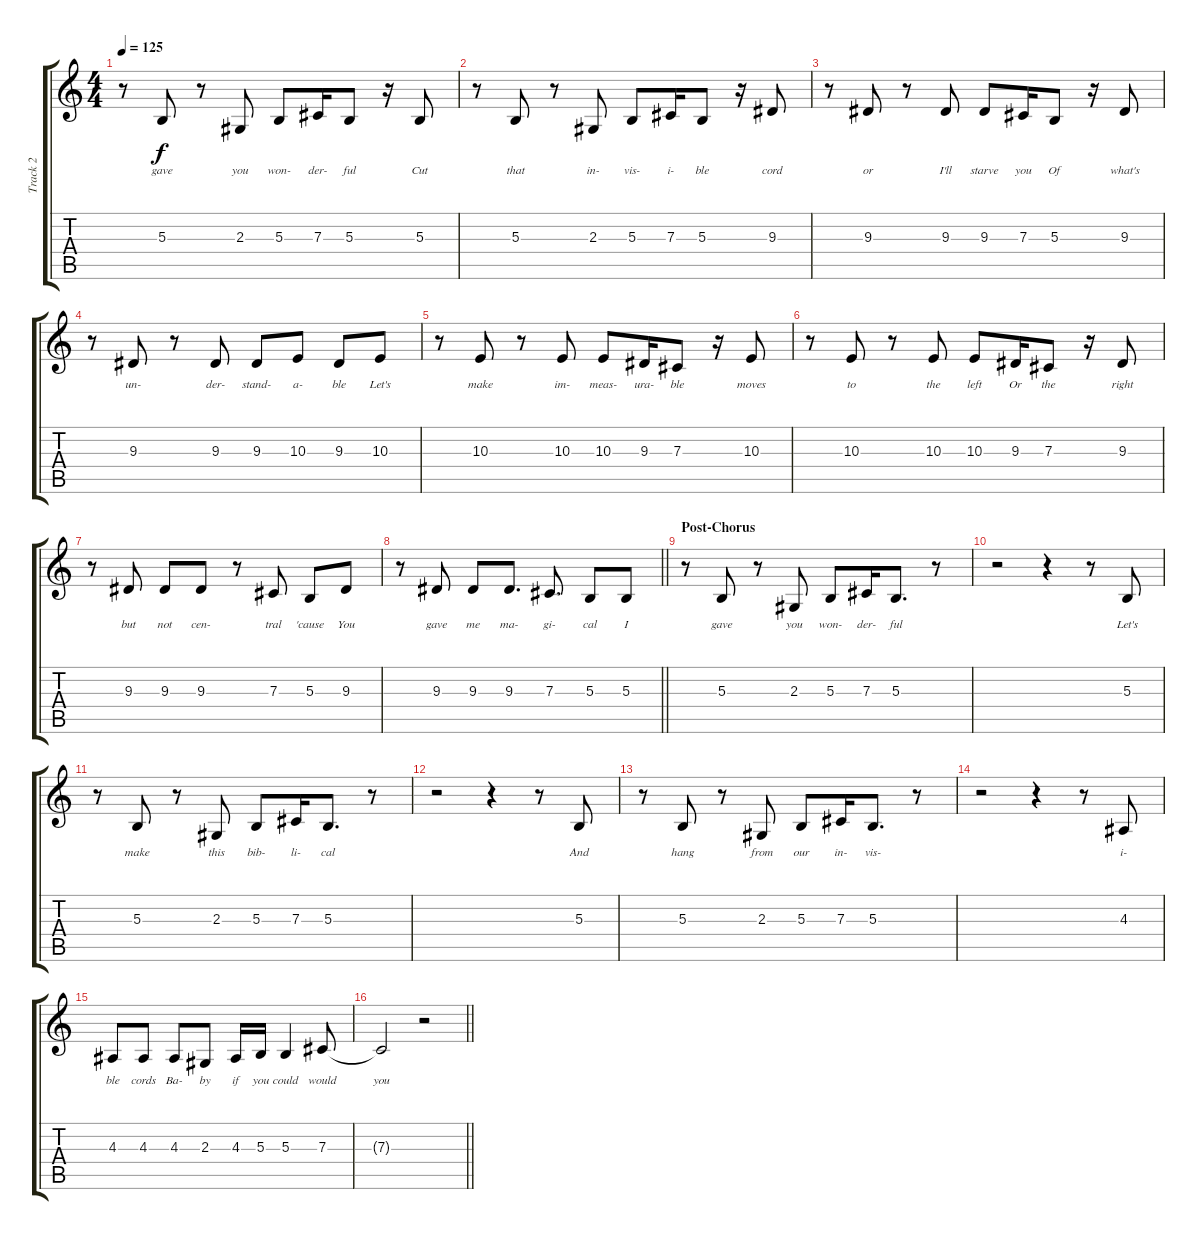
\track ("Track 2" "Track 2") {instrument tenorsax}
\staff {score tabs}
\tuning (Eb4 Bb3 Gb3 Db3 Ab2 Eb2) {hide}
\ts (4 4)
\tempo 125
\clef g2
\ks c
r.8{dy f} 5.3.8{lyrics (0 "gave") lyrics (1 "") lyrics (2 "") lyrics (3 "") lyrics (4 "")} r.8 2.3.8{lyrics (0 "you") lyrics (1 "") lyrics (2 "") lyrics (3 "") lyrics (4 "")} 5.3.8{lyrics (0 "won-") lyrics (1 "") lyrics (2 "") lyrics (3 "") lyrics (4 "")} 7.3.16{lyrics (0 "der-") lyrics (1 "") lyrics (2 "") lyrics (3 "") lyrics (4 "")} 5.3.8{lyrics (0 "ful") lyrics (1 "") lyrics (2 "") lyrics (3 "") lyrics (4 "")} r.16 5.3.8{lyrics (0 "Cut") lyrics (1 "") lyrics (2 "") lyrics (3 "") lyrics (4 "")} |
r.8 5.3.8{lyrics (0 "that") lyrics (1 "") lyrics (2 "") lyrics (3 "") lyrics (4 "")} r.8 2.3.8{lyrics (0 "in-") lyrics (1 "") lyrics (2 "") lyrics (3 "") lyrics (4 "")} 5.3.8{lyrics (0 "vis-") lyrics (1 "") lyrics (2 "") lyrics (3 "") lyrics (4 "")} 7.3.16{lyrics (0 "i-") lyrics (1 "") lyrics (2 "") lyrics (3 "") lyrics (4 "")} 5.3.8{lyrics (0 "ble") lyrics (1 "") lyrics (2 "") lyrics (3 "") lyrics (4 "")} r.16 9.3.8{lyrics (0 "cord") lyrics (1 "") lyrics (2 "") lyrics (3 "") lyrics (4 "")} |
r.8 9.3.8{lyrics (0 "or") lyrics (1 "") lyrics (2 "") lyrics (3 "") lyrics (4 "")} r.8 9.3.8{lyrics (0 "I'll") lyrics (1 "") lyrics (2 "") lyrics (3 "") lyrics (4 "")} 9.3.8{lyrics (0 "starve") lyrics (1 "") lyrics (2 "") lyrics (3 "") lyrics (4 "")} 7.3.16{lyrics (0 "you") lyrics (1 "") lyrics (2 "") lyrics (3 "") lyrics (4 "")} 5.3.8{lyrics (0 "Of") lyrics (1 "") lyrics (2 "") lyrics (3 "") lyrics (4 "")} r.16 9.3.8{lyrics (0 "what's") lyrics (1 "") lyrics (2 "") lyrics (3 "") lyrics (4 "")} |
r.8 9.3.8{lyrics (0 "un-") lyrics (1 "") lyrics (2 "") lyrics (3 "") lyrics (4 "")} r.8 9.3.8{lyrics (0 "der-") lyrics (1 "") lyrics (2 "") lyrics (3 "") lyrics (4 "")} 9.3.8{lyrics (0 "stand-") lyrics (1 "") lyrics (2 "") lyrics (3 "") lyrics (4 "")} 10.3.8{lyrics (0 "a-") lyrics (1 "") lyrics (2 "") lyrics (3 "") lyrics (4 "")} 9.3.8{lyrics (0 "ble") lyrics (1 "") lyrics (2 "") lyrics (3 "") lyrics (4 "")} 10.3.8{lyrics (0 "Let's") lyrics (1 "") lyrics (2 "") lyrics (3 "") lyrics (4 "")} |
r.8 10.3.8{lyrics (0 "make") lyrics (1 "") lyrics (2 "") lyrics (3 "") lyrics (4 "")} r.8 10.3.8{lyrics (0 "im-") lyrics (1 "") lyrics (2 "") lyrics (3 "") lyrics (4 "")} 10.3.8{lyrics (0 "meas-") lyrics (1 "") lyrics (2 "") lyrics (3 "") lyrics (4 "")} 9.3.16{lyrics (0 "ura-") lyrics (1 "") lyrics (2 "") lyrics (3 "") lyrics (4 "")} 7.3.8{lyrics (0 "ble") lyrics (1 "") lyrics (2 "") lyrics (3 "") lyrics (4 "")} r.16 10.3.8{lyrics (0 "moves") lyrics (1 "") lyrics (2 "") lyrics (3 "") lyrics (4 "")} |
r.8 10.3.8{lyrics (0 "to") lyrics (1 "") lyrics (2 "") lyrics (3 "") lyrics (4 "")} r.8 10.3.8{lyrics (0 "the") lyrics (1 "") lyrics (2 "") lyrics (3 "") lyrics (4 "")} 10.3.8{lyrics (0 "left") lyrics (1 "") lyrics (2 "") lyrics (3 "") lyrics (4 "")} 9.3.16{lyrics (0 "Or") lyrics (1 "") lyrics (2 "") lyrics (3 "") lyrics (4 "")} 7.3.8{lyrics (0 "the") lyrics (1 "") lyrics (2 "") lyrics (3 "") lyrics (4 "")} r.16 9.3.8{lyrics (0 "right") lyrics (1 "") lyrics (2 "") lyrics (3 "") lyrics (4 "")} |
r.8 9.3.8{lyrics (0 "but") lyrics (1 "") lyrics (2 "") lyrics (3 "") lyrics (4 "")} 9.3.8{lyrics (0 "not") lyrics (1 "") lyrics (2 "") lyrics (3 "") lyrics (4 "")} 9.3.8{lyrics (0 "cen-") lyrics (1 "") lyrics (2 "") lyrics (3 "") lyrics (4 "")} r.8 7.3.8{lyrics (0 "tral") lyrics (1 "") lyrics (2 "") lyrics (3 "") lyrics (4 "")} 5.3.8{lyrics (0 "'cause") lyrics (1 "") lyrics (2 "") lyrics (3 "") lyrics (4 "")} 9.3.8{lyrics (0 "You") lyrics (1 "") lyrics (2 "") lyrics (3 "") lyrics (4 "")} |
\barLineRight lightlight
r.8 9.3.8{lyrics (0 "gave") lyrics (1 "") lyrics (2 "") lyrics (3 "") lyrics (4 "")} 9.3.8{lyrics (0 "me") lyrics (1 "") lyrics (2 "") lyrics (3 "") lyrics (4 "")} 9.3.8{d lyrics (0 "ma-") lyrics (1 "") lyrics (2 "") lyrics (3 "") lyrics (4 "")} 7.3.8{d lyrics (0 "gi-") lyrics (1 "") lyrics (2 "") lyrics (3 "") lyrics (4 "")} 5.3.8{lyrics (0 "cal") lyrics (1 "") lyrics (2 "") lyrics (3 "") lyrics (4 "")} 5.3.8{lyrics (0 "I") lyrics (1 "") lyrics (2 "") lyrics (3 "") lyrics (4 "")} |
\section ("" "Post-Chorus")
r.8 5.3.8{lyrics (0 "gave") lyrics (1 "") lyrics (2 "") lyrics (3 "") lyrics (4 "")} r.8 2.3.8{lyrics (0 "you") lyrics (1 "") lyrics (2 "") lyrics (3 "") lyrics (4 "")} 5.3.8{lyrics (0 "won-") lyrics (1 "") lyrics (2 "") lyrics (3 "") lyrics (4 "")} 7.3.16{lyrics (0 "der-") lyrics (1 "") lyrics (2 "") lyrics (3 "") lyrics (4 "")} 5.3.8{d lyrics (0 "ful") lyrics (1 "") lyrics (2 "") lyrics (3 "") lyrics (4 "")} r.8 |
r.2 r.4 r.8 5.3.8{lyrics (0 "Let's") lyrics (1 "") lyrics (2 "") lyrics (3 "") lyrics (4 "")} |
r.8 5.3.8{lyrics (0 "make") lyrics (1 "") lyrics (2 "") lyrics (3 "") lyrics (4 "")} r.8 2.3.8{lyrics (0 "this") lyrics (1 "") lyrics (2 "") lyrics (3 "") lyrics (4 "")} 5.3.8{lyrics (0 "bib-") lyrics (1 "") lyrics (2 "") lyrics (3 "") lyrics (4 "")} 7.3.16{lyrics (0 "li-") lyrics (1 "") lyrics (2 "") lyrics (3 "") lyrics (4 "")} 5.3.8{d lyrics (0 "cal") lyrics (1 "") lyrics (2 "") lyrics (3 "") lyrics (4 "")} r.8 |
r.2 r.4 r.8 5.3.8{lyrics (0 "And") lyrics (1 "") lyrics (2 "") lyrics (3 "") lyrics (4 "")} |
r.8 5.3.8{lyrics (0 "hang") lyrics (1 "") lyrics (2 "") lyrics (3 "") lyrics (4 "")} r.8 2.3.8{lyrics (0 "from") lyrics (1 "") lyrics (2 "") lyrics (3 "") lyrics (4 "")} 5.3.8{lyrics (0 "our") lyrics (1 "") lyrics (2 "") lyrics (3 "") lyrics (4 "")} 7.3.16{lyrics (0 "in-") lyrics (1 "") lyrics (2 "") lyrics (3 "") lyrics (4 "")} 5.3.8{d lyrics (0 "vis-") lyrics (1 "") lyrics (2 "") lyrics (3 "") lyrics (4 "")} r.8 |
r.2 r.4 r.8 4.3.8{lyrics (0 "i-") lyrics (1 "") lyrics (2 "") lyrics (3 "") lyrics (4 "")} |
4.3.8{lyrics (0 "ble") lyrics (1 "") lyrics (2 "") lyrics (3 "") lyrics (4 "")} 4.3.8{lyrics (0 "cords") lyrics (1 "") lyrics (2 "") lyrics (3 "") lyrics (4 "")} 4.3.8{lyrics (0 "Ba-") lyrics (1 "") lyrics (2 "") lyrics (3 "") lyrics (4 "")} 2.3.8{lyrics (0 "by") lyrics (1 "") lyrics (2 "") lyrics (3 "") lyrics (4 "")} 4.3.16{lyrics (0 "if") lyrics (1 "") lyrics (2 "") lyrics (3 "") lyrics (4 "")} 5.3.16{lyrics (0 "you") lyrics (1 "") lyrics (2 "") lyrics (3 "") lyrics (4 "")} 5.3.4{lyrics (0 "could") lyrics (1 "") lyrics (2 "") lyrics (3 "") lyrics (4 "")} 7.3.8{lyrics (0 "would") lyrics (1 "") lyrics (2 "") lyrics (3 "") lyrics (4 "")} |
\barLineRight lightlight
7.3{t}.2{lyrics (0 "you") lyrics (1 "") lyrics (2 "") lyrics (3 "") lyrics (4 "")} r.2
